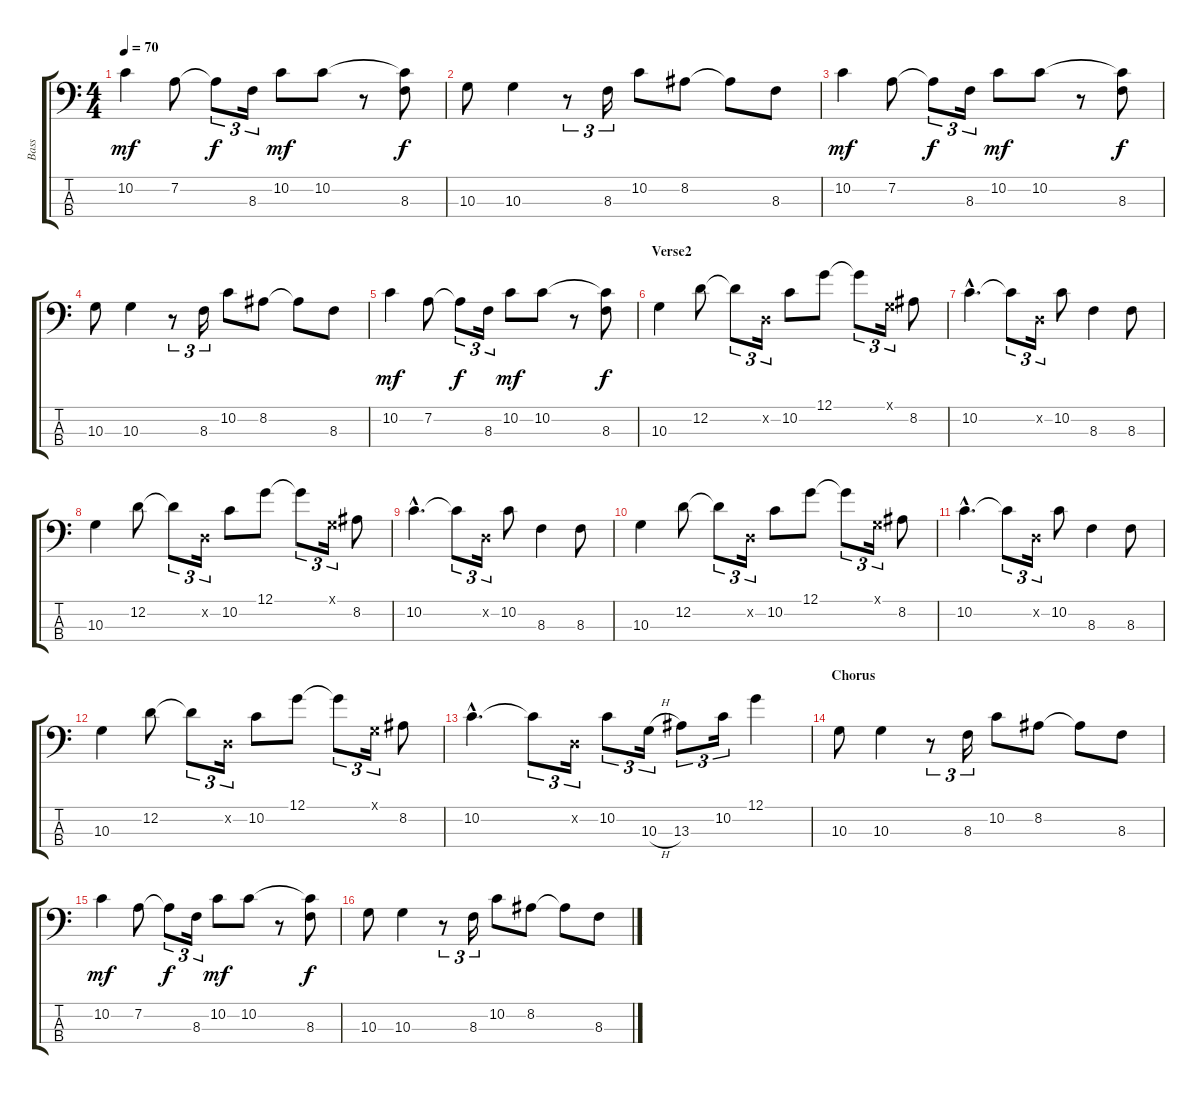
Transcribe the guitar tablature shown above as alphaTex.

\track ("Bass" "Bass") {instrument electricbassfinger}
\staff {score tabs}
\tuning (G2 D2 A1 E1) {hide}
\ts (4 4)
\tempo 70
\clef f4
\ks c
10.2.4{dy mf} 7.2.8 7.2{t}.8{tu (3 2) dy f} 8.3.16{tu (3 2)} 10.2.8{dy mf} 10.2.8 r.8 (10.2{t} 8.3).8{dy f} |
10.3.8 10.3.4 r.8{tu (3 2)} 8.3.16{tu (3 2)} 10.2.8 8.2.8 8.2{t}.8 8.3.8 |
10.2.4{dy mf} 7.2.8 7.2{t}.8{tu (3 2) dy f} 8.3.16{tu (3 2)} 10.2.8{dy mf} 10.2.8 r.8 (10.2{t} 8.3).8{dy f} |
10.3.8 10.3.4 r.8{tu (3 2)} 8.3.16{tu (3 2)} 10.2.8 8.2.8 8.2{t}.8 8.3.8 |
10.2.4{dy mf} 7.2.8 7.2{t}.8{tu (3 2) dy f} 8.3.16{tu (3 2)} 10.2.8{dy mf} 10.2.8 r.8 (10.2{t} 8.3).8{dy f} |
\section ("" "Verse2")
10.3.4 12.2.8 12.2{t}.8{tu (3 2)} 0.2{x}.16{tu (3 2)} 10.2.8 12.1.8 12.1{t}.8{tu (3 2)} 0.1{x}.16{tu (3 2)} 8.2.8 |
10.2{hac}.4{d} 10.2{t}.8{tu (3 2)} 0.2{x}.16{tu (3 2)} 10.2.8 8.3.4 8.3.8 |
10.3.4 12.2.8 12.2{t}.8{tu (3 2)} 0.2{x}.16{tu (3 2)} 10.2.8 12.1.8 12.1{t}.8{tu (3 2)} 0.1{x}.16{tu (3 2)} 8.2.8 |
10.2{hac}.4{d} 10.2{t}.8{tu (3 2)} 0.2{x}.16{tu (3 2)} 10.2.8 8.3.4 8.3.8 |
10.3.4 12.2.8 12.2{t}.8{tu (3 2)} 0.2{x}.16{tu (3 2)} 10.2.8 12.1.8 12.1{t}.8{tu (3 2)} 0.1{x}.16{tu (3 2)} 8.2.8 |
10.2{hac}.4{d} 10.2{t}.8{tu (3 2)} 0.2{x}.16{tu (3 2)} 10.2.8 8.3.4 8.3.8 |
10.3.4 12.2.8 12.2{t}.8{tu (3 2)} 0.2{x}.16{tu (3 2)} 10.2.8 12.1.8 12.1{t}.8{tu (3 2)} 0.1{x}.16{tu (3 2)} 8.2.8 |
10.2{hac}.4{d} 10.2{t}.8{tu (3 2)} 0.2{x}.16{tu (3 2)} 10.2.8{tu (3 2)} 10.3{h}.16{tu (3 2)} 13.3.8{tu (3 2)} 10.2.16{tu (3 2)} 12.1.4 |
\section ("" "Chorus")
10.3.8 10.3.4 r.8{tu (3 2)} 8.3.16{tu (3 2)} 10.2.8 8.2.8 8.2{t}.8 8.3.8 |
10.2.4{dy mf} 7.2.8 7.2{t}.8{tu (3 2) dy f} 8.3.16{tu (3 2)} 10.2.8{dy mf} 10.2.8 r.8 (10.2{t} 8.3).8{dy f} |
10.3.8 10.3.4 r.8{tu (3 2)} 8.3.16{tu (3 2)} 10.2.8 8.2.8 8.2{t}.8 8.3.8
